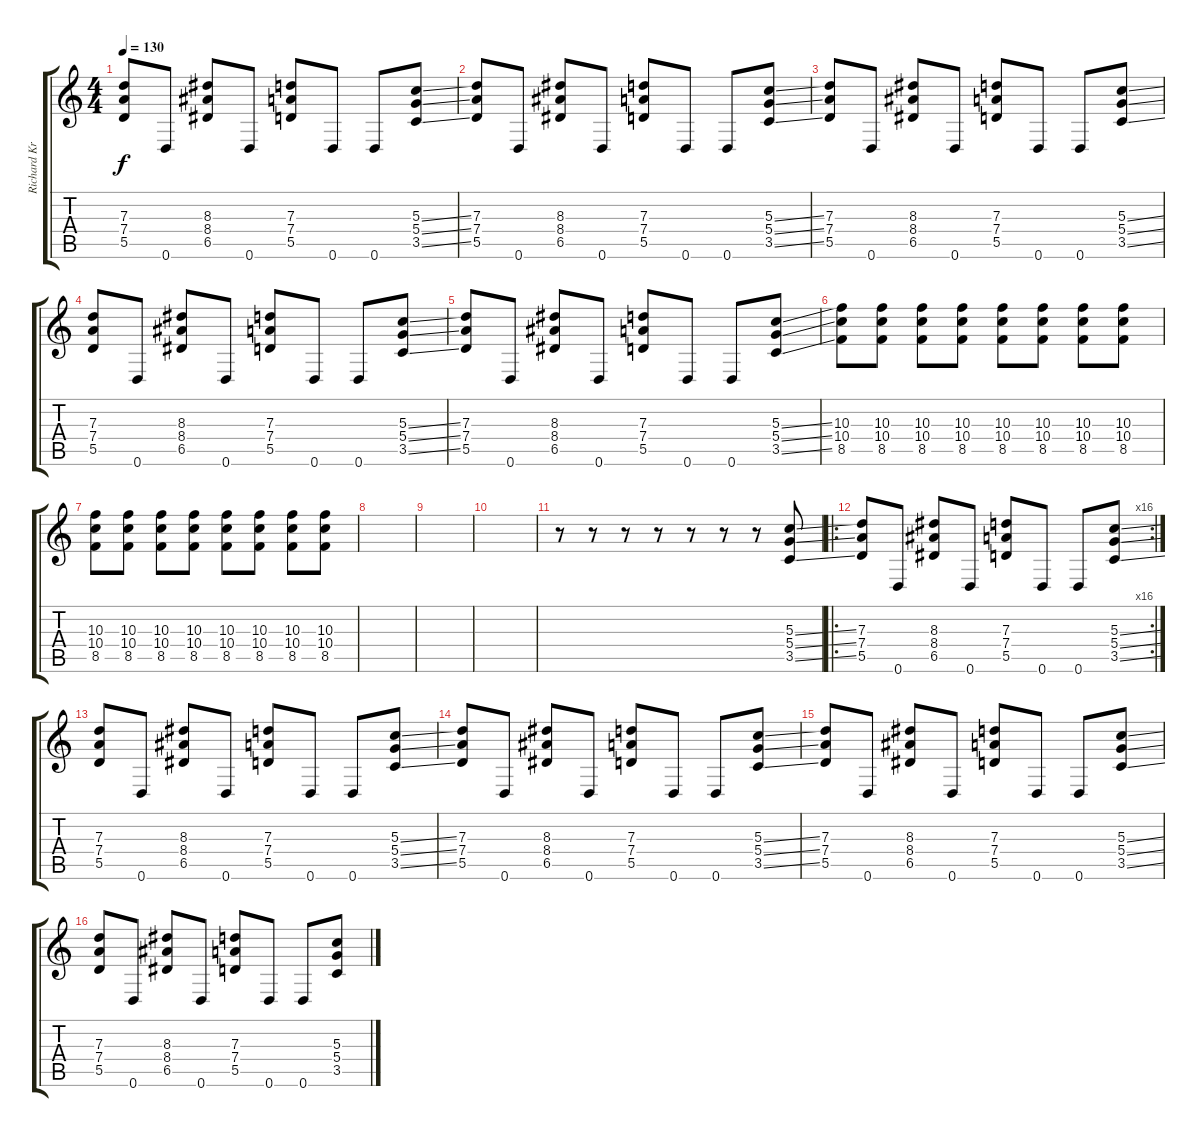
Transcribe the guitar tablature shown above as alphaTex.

\track ("Richard Kruspe" "Richard Kr") {instrument distortionguitar}
\staff {score tabs}
\tuning (E4 B3 G3 D3 A2 D2) {hide}
\ts (4 4)
\tempo 130
\clef g2
\ks c
(7.3 7.4 5.5).8{dy f} 0.6.8 (8.3 8.4 6.5).8 0.6.8 (7.3 7.4 5.5).8 0.6.8 0.6.8 (5.3{ss} 5.4{ss} 3.5{ss}).8 |
(7.3 7.4 5.5).8 0.6.8 (8.3 8.4 6.5).8 0.6.8 (7.3 7.4 5.5).8 0.6.8 0.6.8 (5.3{ss} 5.4{ss} 3.5{ss}).8 |
(7.3 7.4 5.5).8 0.6.8 (8.3 8.4 6.5).8 0.6.8 (7.3 7.4 5.5).8 0.6.8 0.6.8 (5.3{ss} 5.4{ss} 3.5{ss}).8 |
(7.3 7.4 5.5).8 0.6.8 (8.3 8.4 6.5).8 0.6.8 (7.3 7.4 5.5).8 0.6.8 0.6.8 (5.3{ss} 5.4{ss} 3.5{ss}).8 |
(7.3 7.4 5.5).8 0.6.8 (8.3 8.4 6.5).8 0.6.8 (7.3 7.4 5.5).8 0.6.8 0.6.8 (5.3{ss} 5.4{ss} 3.5{ss}).8 |
(10.3 10.4 8.5).8 (10.3 10.4 8.5).8 (10.3 10.4 8.5).8 (10.3 10.4 8.5).8 (10.3 10.4 8.5).8 (10.3 10.4 8.5).8 (10.3 10.4 8.5).8 (10.3 10.4 8.5).8 |
(10.3 10.4 8.5).8 (10.3 10.4 8.5).8 (10.3 10.4 8.5).8 (10.3 10.4 8.5).8 (10.3 10.4 8.5).8 (10.3 10.4 8.5).8 (10.3 10.4 8.5).8 (10.3 10.4 8.5).8 |
|
|
|
r.8 r.8 r.8 r.8 r.8 r.8 r.8 (5.3{ss} 5.4{ss} 3.5{ss}).8 |
\ro
\rc 16
(7.3 7.4 5.5).8 0.6.8 (8.3 8.4 6.5).8 0.6.8 (7.3 7.4 5.5).8 0.6.8 0.6.8 (5.3{ss} 5.4{ss} 3.5{ss}).8 |
(7.3 7.4 5.5).8 0.6.8 (8.3 8.4 6.5).8 0.6.8 (7.3 7.4 5.5).8 0.6.8 0.6.8 (5.3{ss} 5.4{ss} 3.5{ss}).8 |
(7.3 7.4 5.5).8 0.6.8 (8.3 8.4 6.5).8 0.6.8 (7.3 7.4 5.5).8 0.6.8 0.6.8 (5.3{ss} 5.4{ss} 3.5{ss}).8 |
(7.3 7.4 5.5).8 0.6.8 (8.3 8.4 6.5).8 0.6.8 (7.3 7.4 5.5).8 0.6.8 0.6.8 (5.3{ss} 5.4{ss} 3.5{ss}).8 |
(7.3 7.4 5.5).8 0.6.8 (8.3 8.4 6.5).8 0.6.8 (7.3 7.4 5.5).8 0.6.8 0.6.8 (5.3{ss} 5.4{ss} 3.5{ss}).8
